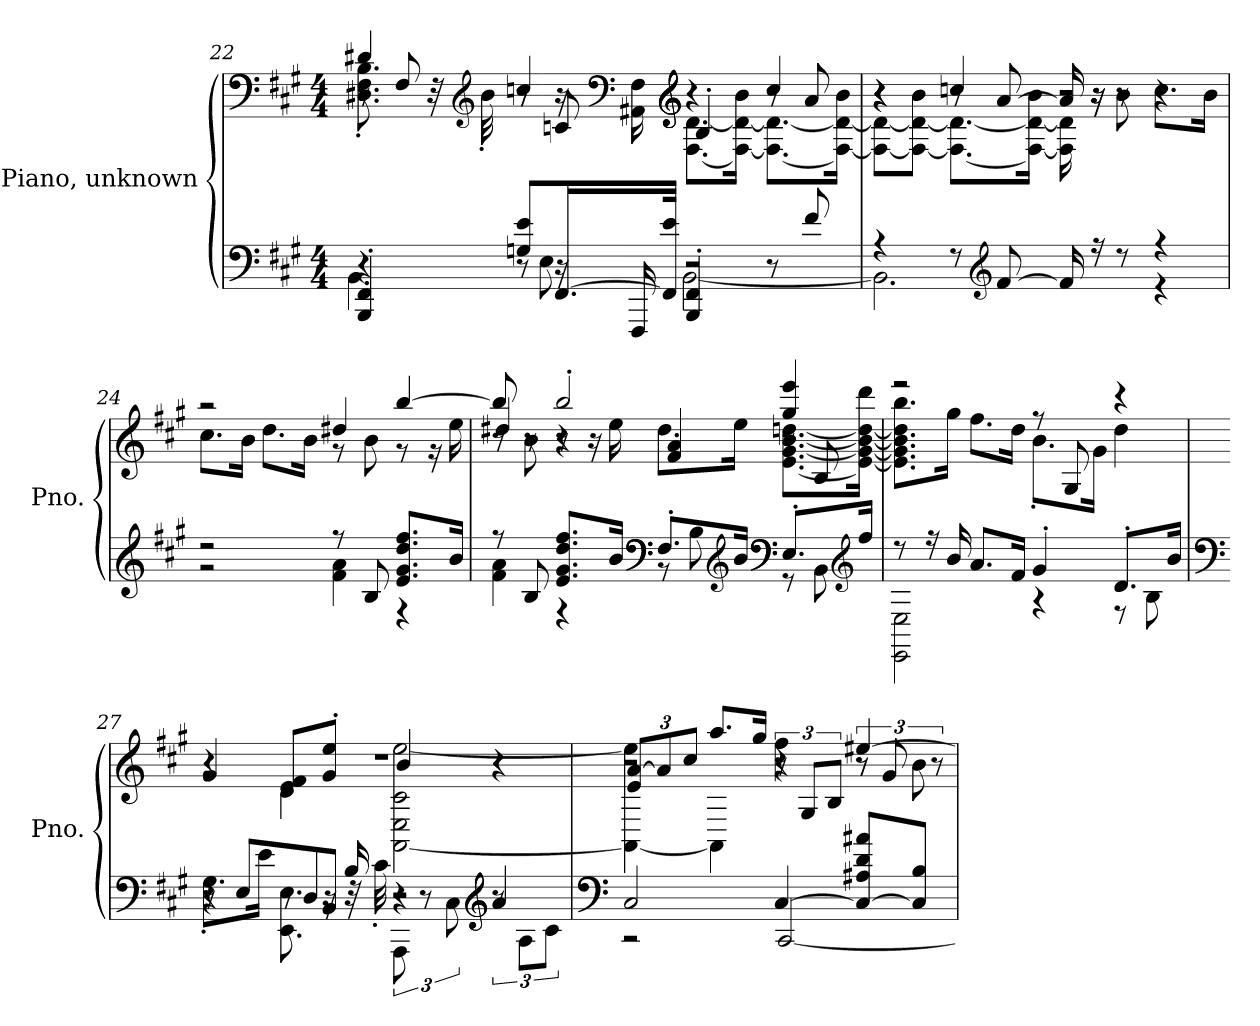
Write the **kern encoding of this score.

**kern	**kern
*part1	*part1
*staff2	*staff1
*I"Piano, unknown	*
*I'Pno.	*
!!LO:LB:g=z
*clefF4	*clefF4
*k[f#c#g#]	*k[f#c#g#]
*M4/4	*M4/4
=22	=22
*^	*^
*	*^	*	*^
4BBB/' 4FF#/'	4.BB\	4r	4d#X/	8.D#X\' 8.F#\' 8.B\'	8r
.	.	.	.	.	8F#/
.	.	.	.	32r	.
*	*	*	*clefG2	*	*
.	.	.	.	32b'\	.
8Gn/ 8e/L	.	8r	4ccn/	8r	8r
[16.FF#/L	8E\	16r	.	16r	8cn/
*	*	*	*clefF4	*	*
.	.	16FFF#/	.	16AA#X\ 16F#\	.
32FF#/] 32e/JJk	.	.	.	.	.
*	*	*	*clefG2	*	*
4BBB/' 4FF#/'	[2BB\	2r	4r	[8.F#\ [8.d#\L	4B'/
.	.	.	.	16F#\_ 16d#\_ 16b\Jk	.
8r	.	.	4cc/	8.F#\_ 8.d#\_L	8r
8f#/	.	.	.	.	8a/
.	.	.	.	16F#\_ 16d#\_ 16b\Jk	.
*	*v	*v	*	*	*
=23	=23	=23	=23	=23
4r	2.BB\]	4r	8F#\_ 8d#\_L	4r
.	.	.	8F#\_ 8d#\_ 8b\J	.
8r	.	4ccn/	8.F#\_ 8.d#\_L	8r
*clefG2	*	*	*	*
[8f#/	.	.	.	[8a/
.	.	.	16F#\_ 16d#\_ 16b\Jk	.
16f#/]	.	2r	16F#\] 16d#\]	16a/]
16r	.	.	16r	16r
8r	.	.	8b\	8r
4r	4r	.	8.cc\L	4r
.	.	.	16b\Jk	.
*	*	*	*v	*v
!!LO:LB:g=z
=24	=24	=24	=24
2r	2r	2r	8.cc#\L
.	.	.	16b\Jk
.	.	.	8.dd\L
.	.	.	16b\Jk
8r	4f#\ 4a\	4dd#X/	8r
8B/	.	.	8b\
8.e/ 8.g#/ 8.dd/ 8.ff#/L	4r	[4bb/	8r
.	.	.	16r
16b/Jk	.	.	16ee\
=25	=25	=25	=25
*	*	*	*^
8r	4f#\ 4a\	8bb/]	8r	4dd#X/
8B/	.	8r	8b\	.
8.e/ 8.g#/ 8.dd/ 8.ff#/L	4r	2bb'/	8r	4r
.	.	.	16r	.
16b/Jk	.	.	16ee\	.
*clefF4	*	*	*	*
8.F#'/L	8r	.	8.dd#\L	4f#/ 4a/
.	8B\	.	.	.
*clefG2	*	*	*	*
16b/Jk	.	.	16ee\Jk	.
*clefF4	*	*	*	*
8.E'/L	8r	4gg#/ 4eee/	[8.e\ [8.g#\ [8.b\ [8.ddn\L	8r
.	8BB\	.	.	8B/
*clefG2	*	*	*	*
16ff#/Jk	.	.	16e\_ 16g#\_ 16b\_ 16dd\_ 16ddd\Jk	.
*	*	*	*v	*v
!!LO:LB:g=z
=26	=26	=26	=26
8r	2EE\ 2E\	2r	8.e\] 8.g#\] 8.b\] 8.dd\] 8.bb\L
16r	.	.	.
16b/	.	.	16gg#\Jk
8.a/L	.	.	8.ff#\L
16f#/Jk	.	.	16dd\Jk
4g#'/	4r	8r	8.b'\L
.	.	8G#/	.
.	.	.	16g#\Jk
8.d'/L	8r	4r	4dd\
.	8B\	.	.
16b/Jk	.	.	.
*v	*v	*	*
*	*v	*v
=27	=27
*clefF4	*
*^	*^
*	*^	*	*^
4r	8.G#'\L	8r	1r	4r	4g#/
.	.	8E/L	.	.	.
.	16e\Jk	.	.	.	.
8r	8.EE\ 8.E\	8D/	.	4d\	8e/ 8f#/L
16r	.	8BB/J	.	.	8g#/' 8ee/'J
16B/	32r	.	.	.	.
.	32c#'\	.	.	.	.
4r	12AAA\	2r	.	[2AA\ 2E\ 2c#\ [2ee\	4b/
.	12r	.	.	.	.
.	12C#\	.	.	.	.
*clefG2	*	*	*	*	*
4a/	12r	.	.	.	4r
.	12A\L	.	.	.	.
.	12c#\J	.	.	.	.
*v	*v	*v	*	*	*
!!LO:LB:g=z	!!	!!
=28	=28	=28	=28
*clefF4	*	*	*
*^	*	*	*
*	*	*	*	*Xbrackettup
2C#/	2r	2r	4AA\_ 4ee\]	12e/ [12a/L
.	.	.	.	12a/]
.	.	.	.	12cc#/J
.	.	.	4AA\]	8.aa/L
.	.	.	.	16gg#/Jk
*	*	*	*	*brackettup
[4C#/	[2CC#/	4r	4ff#\	12r
.	.	.	.	12G#/L
.	.	.	.	12B/J
8C#/_ 8A#X/ 8d/ 8a#X/L	.	[4ee#X/	8r	12r
.	.	.	.	12g#/
8C#/] 8B/J	.	.	8b\	.
.	.	.	.	12r
*v	*v	*	*	*
*	*v	*v	*v
=	=
*-	*-
